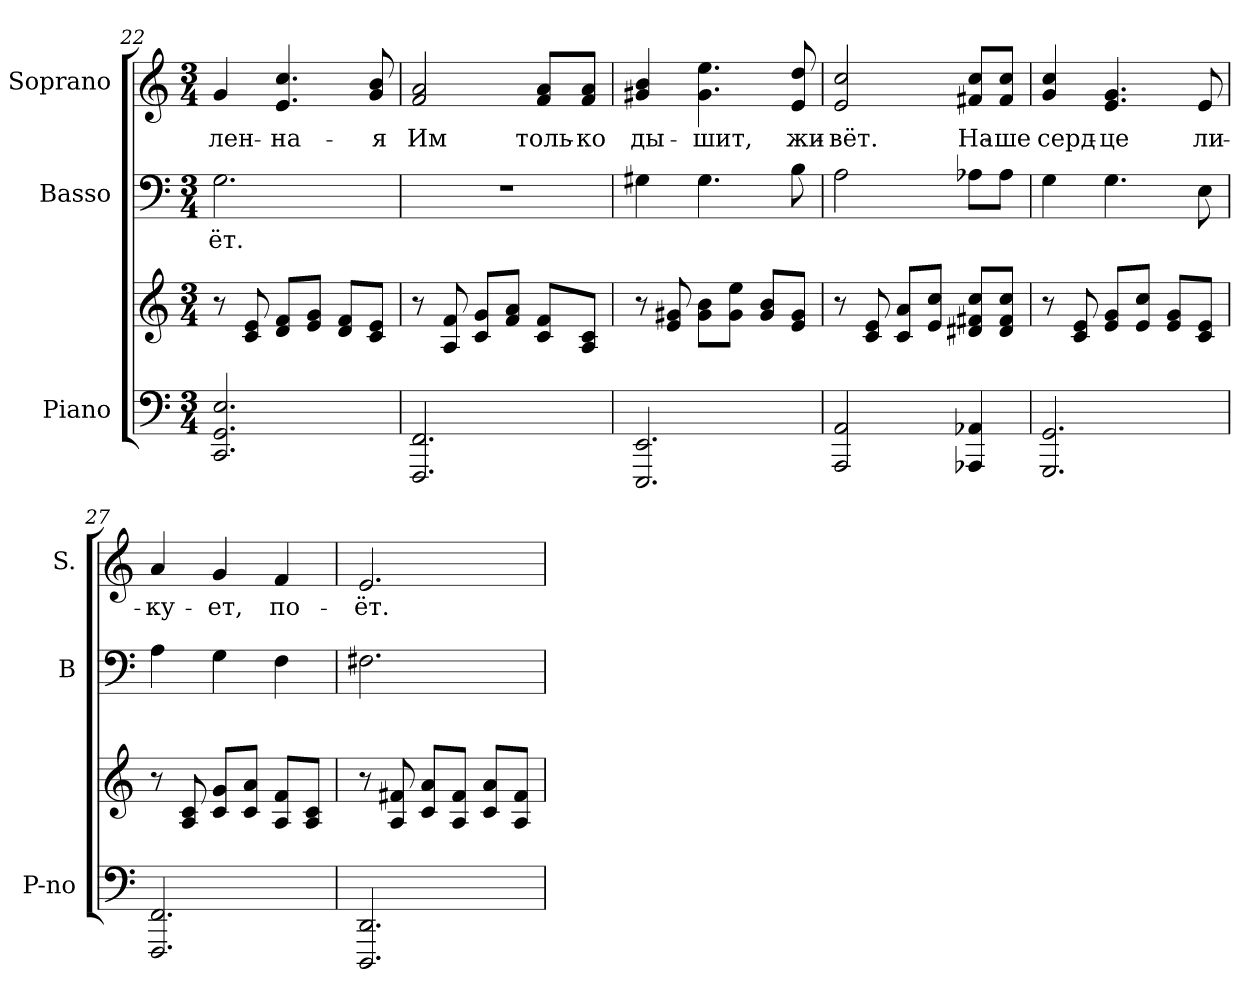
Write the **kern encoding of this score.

**kern	**kern	**kern	**text	**kern	**text
*part3	*part3	*part2	*part2	*part1	*part1
*staff4	*staff3	*staff2	*staff2	*staff1	*staff1
*I"Piano	*	*I"Basso	*	*I"Soprano	*
*I'P-no	*	*I'B	*	*I'S.	*
*clefF4	*clefG2	*clefF4	*	*clefG2	*
*k[]	*k[]	*k[]	*	*k[]	*
*C:	*C:	*C:	*	*C:	*
*M3/4	*M3/4	*M3/4	*	*M3/4	*
=22	=22	=22	=22	=22	=22
!	!	!	!LO:LY:b:color=#000000	!	!
!	!	!	!	!	!LO:LY:b:color=#000000
2.CCi/ 2.GGi 2.Ei	8r	2.Gi\	-ёт.	4gi/	-лен-
.	8ci/ 8ei	.	.	.	.
!	!	!	!	!	!LO:LY:b:color=#000000
.	8di/ 8fiL	.	.	4.ei/ 4.cci	-на-
.	8ei/ 8giJ	.	.	.	.
.	8di/ 8fiL	.	.	.	.
!	!	!	!	!	!LO:LY:b:color=#000000
.	8ci/ 8eiJ	.	.	8gi/ 8bi	-я
=23	=23	=23	=23	=23	=23
!	!	!LO:N:vis=1	!	!	!
!	!	!	!	!	!LO:LY:b:color=#000000
2.FFFi/ 2.FFi	8r	2.r	.	2fi/ 2ai	Им
.	8Ai/ 8fi	.	.	.	.
.	8ci/ 8giL	.	.	.	.
.	8fi/ 8aiJ	.	.	.	.
!	!	!	!	!	!LO:LY:b:color=#000000
.	8ci/ 8fiL	.	.	8fi/ 8aiL	толь-
!	!	!	!	!	!LO:LY:b:color=#000000
.	8Ai/ 8ciJ	.	.	8fi/ 8aiJ	-ко
=24	=24	=24	=24	=24	=24
!	!	!	!	!	!LO:LY:b:color=#000000
2.EEEi/ 2.EEi	8r	4G#Xi\	.	4g#Xi/ 4bi	ды-
.	8ei/ 8g#Xi	.	.	.	.
!	!	!	!	!	!LO:LY:b:color=#000000
.	8g#i\ 8biL	4.G#i\	.	4.g#i\ 4.eei	-шит,
.	8g#i\ 8eeiJ	.	.	.	.
.	8g#i/ 8biL	.	.	.	.
!	!	!	!	!	!LO:LY:b:color=#000000
.	8ei/ 8g#iJ	8Bi\	.	8ei/ 8ddi	жи-
!!LO:LB:g=z
=25	=25	=25	=25	=25	=25
!	!	!	!	!	!LO:LY:b:color=#000000
2AAAi/ 2AAi	8r	2Ai\	.	2ei/ 2cci	-вёт.
.	8ci/ 8ei	.	.	.	.
.	8ci/ 8aiL	.	.	.	.
.	8ei/ 8cciJ	.	.	.	.
!	!	!	!	!	!LO:LY:b:color=#000000
4AAA-Xi/ 4AA-Xi	8d#Xi/ 8f#Xi 8cciL	8A-Xi\L	.	8f#Xi/ 8cciL	На-
!	!	!	!	!	!LO:LY:b:color=#000000
.	8d#i/ 8f#i 8cciJ	8A-i\J	.	8f#i/ 8cciJ	-ше
=26	=26	=26	=26	=26	=26
!	!	!	!	!	!LO:LY:b:color=#000000
2.GGGi/ 2.GGi	8r	4Gi\	.	4gi/ 4cci	серд-
.	8ci/ 8ei	.	.	.	.
!	!	!	!	!	!LO:LY:b:color=#000000
.	8ei/ 8giL	4.Gi\	.	4.ei/ 4.gi	-це
.	8ei/ 8cciJ	.	.	.	.
.	8ei/ 8giL	.	.	.	.
!	!	!	!	!	!LO:LY:b:color=#000000
.	8ci/ 8eiJ	8Ei\	.	8ei/	ли-
=27	=27	=27	=27	=27	=27
!	!	!	!	!	!LO:LY:b:color=#000000
2.FFFi/ 2.FFi	8r	4Ai\	.	4ai/	-ку-
.	8Ai/ 8ci	.	.	.	.
!	!	!	!	!	!LO:LY:b:color=#000000
.	8ci/ 8giL	4Gi\	.	4gi/	-ет,
.	8ci/ 8aiJ	.	.	.	.
!	!	!	!	!	!LO:LY:b:color=#000000
.	8Ai/ 8fiL	4Fi\	.	4fi/	по-
.	8Ai/ 8ciJ	.	.	.	.
=28	=28	=28	=28	=28	=28
!	!	!	!	!	!LO:LY:b:color=#000000
2.DDDi/ 2.DDi	8r	2.F#Xi\	.	2.ei/	-ёт.
.	8Ai/ 8f#Xi	.	.	.	.
.	8ci/ 8aiL	.	.	.	.
.	8Ai/ 8f#iJ	.	.	.	.
.	8ci/ 8aiL	.	.	.	.
.	8Ai/ 8f#iJ	.	.	.	.
=	=	=	=	=	=
*-	*-	*-	*-	*-	*-
